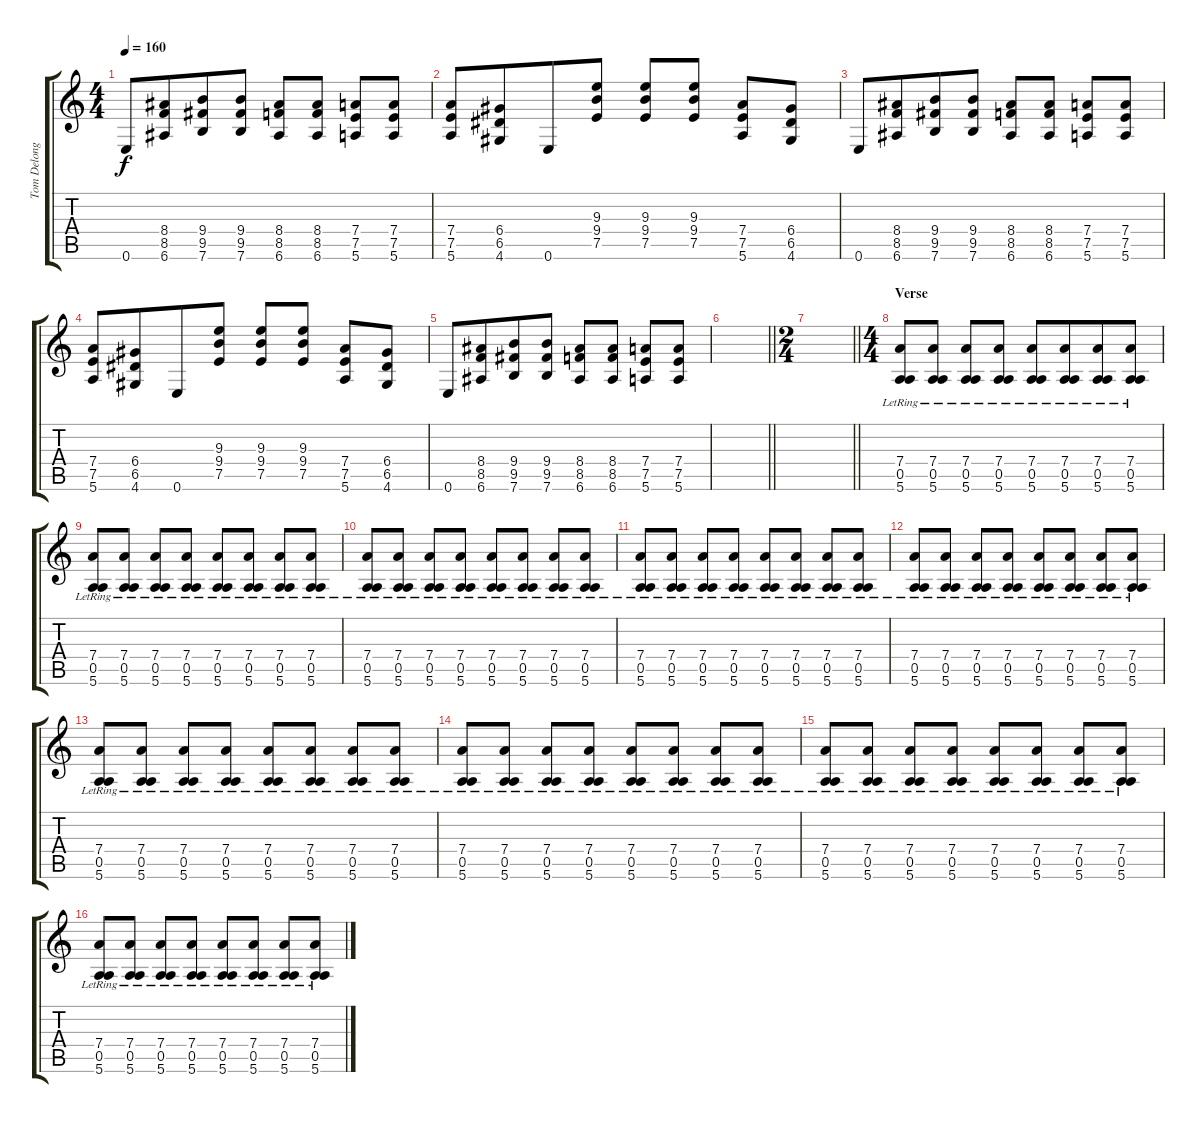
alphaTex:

\track ("Tom Delonge Distorted Guitar Left Ear" "Tom Delong") {instrument overdrivenguitar}
\staff {score tabs}
\tuning (E4 B3 G3 D3 A2 E2) {hide}
\ts (4 4)
\tempo 160
\clef g2
\ks c
0.6.8{dy f beam merge} (8.4 8.5 6.6).8{beam merge} (9.4 9.5 7.6).8{beam merge} (9.4 9.5 7.6).8 (8.4 8.5 6.6).8 (8.4 8.5 6.6).8 (7.4 7.5 5.6).8{beam merge} (7.4 7.5 5.6).8 |
(7.4 7.5 5.6).8 (6.4 6.5 4.6).8{beam merge} 0.6.8 (9.3 9.4 7.5).8 (9.3 9.4 7.5).8{beam merge} (9.3 9.4 7.5).8 (7.4 7.5 5.6).8{beam merge} (6.4 6.5 4.6).8 |
0.6.8{beam merge} (8.4 8.5 6.6).8{beam merge} (9.4 9.5 7.6).8{beam merge} (9.4 9.5 7.6).8 (8.4 8.5 6.6).8 (8.4 8.5 6.6).8 (7.4 7.5 5.6).8{beam merge} (7.4 7.5 5.6).8 |
(7.4 7.5 5.6).8 (6.4 6.5 4.6).8{beam merge} 0.6.8 (9.3 9.4 7.5).8 (9.3 9.4 7.5).8{beam merge} (9.3 9.4 7.5).8 (7.4 7.5 5.6).8{beam merge} (6.4 6.5 4.6).8 |
0.6.8{beam merge} (8.4 8.5 6.6).8{beam merge} (9.4 9.5 7.6).8{beam merge} (9.4 9.5 7.6).8 (8.4 8.5 6.6).8 (8.4 8.5 6.6).8 (7.4 7.5 5.6).8{beam merge} (7.4 7.5 5.6).8 |
\barLineRight lightlight
|
\ts (2 4)
\barLineRight lightlight
|
\ts (4 4)
\section ("" "Verse")
(7.4{lr} 0.5{lr} 5.6).8 (7.4{lr} 0.5{lr} 5.6).8 (7.4{lr} 0.5{lr} 5.6).8{beam merge} (7.4{lr} 0.5{lr} 5.6).8 (7.4{lr} 0.5{lr} 5.6).8 (7.4{lr} 0.5{lr} 5.6).8{beam merge} (7.4{lr} 0.5{lr} 5.6).8 (7.4{lr} 0.5{lr} 5.6).8 |
(7.4{lr} 0.5{lr} 5.6).8 (7.4{lr} 0.5{lr} 5.6).8 (7.4{lr} 0.5{lr} 5.6).8{beam merge} (7.4{lr} 0.5{lr} 5.6).8 (7.4{lr} 0.5{lr} 5.6).8 (7.4{lr} 0.5{lr} 5.6).8 (7.4{lr} 0.5{lr} 5.6).8 (7.4{lr} 0.5{lr} 5.6).8 |
(7.4{lr} 0.5{lr} 5.6).8 (7.4{lr} 0.5{lr} 5.6).8 (7.4{lr} 0.5{lr} 5.6).8{beam merge} (7.4{lr} 0.5{lr} 5.6).8 (7.4{lr} 0.5{lr} 5.6).8 (7.4{lr} 0.5{lr} 5.6).8 (7.4{lr} 0.5{lr} 5.6).8 (7.4{lr} 0.5{lr} 5.6).8 |
(7.4{lr} 0.5{lr} 5.6).8 (7.4{lr} 0.5{lr} 5.6).8 (7.4{lr} 0.5{lr} 5.6).8{beam merge} (7.4{lr} 0.5{lr} 5.6).8 (7.4{lr} 0.5{lr} 5.6).8 (7.4{lr} 0.5{lr} 5.6).8 (7.4{lr} 0.5{lr} 5.6).8 (7.4{lr} 0.5{lr} 5.6).8 |
(7.4{lr} 0.5{lr} 5.6{lr}).8 (7.4{lr} 0.5{lr} 5.6{lr}).8 (7.4{lr} 0.5{lr} 5.6{lr}).8{beam merge} (7.4{lr} 0.5{lr} 5.6{lr}).8 (7.4{lr} 0.5{lr} 5.6{lr}).8 (7.4{lr} 0.5{lr} 5.6{lr}).8 (7.4{lr} 0.5{lr} 5.6{lr}).8 (7.4{lr} 0.5{lr} 5.6{lr}).8 |
(7.4{lr} 0.5{lr} 5.6{lr}).8 (7.4{lr} 0.5{lr} 5.6{lr}).8 (7.4{lr} 0.5{lr} 5.6{lr}).8{beam merge} (7.4{lr} 0.5{lr} 5.6{lr}).8 (7.4{lr} 0.5{lr} 5.6{lr}).8 (7.4{lr} 0.5{lr} 5.6{lr}).8 (7.4{lr} 0.5{lr} 5.6{lr}).8 (7.4{lr} 0.5{lr} 5.6{lr}).8 |
(7.4{lr} 0.5{lr} 5.6{lr}).8 (7.4{lr} 0.5{lr} 5.6{lr}).8 (7.4{lr} 0.5{lr} 5.6{lr}).8{beam merge} (7.4{lr} 0.5{lr} 5.6{lr}).8 (7.4{lr} 0.5{lr} 5.6{lr}).8 (7.4{lr} 0.5{lr} 5.6{lr}).8 (7.4{lr} 0.5{lr} 5.6{lr}).8 (7.4{lr} 0.5{lr} 5.6{lr}).8 |
(7.4{lr} 0.5{lr} 5.6{lr}).8 (7.4{lr} 0.5{lr} 5.6{lr}).8 (7.4{lr} 0.5{lr} 5.6{lr}).8{beam merge} (7.4{lr} 0.5{lr} 5.6{lr}).8 (7.4{lr} 0.5{lr} 5.6{lr}).8 (7.4{lr} 0.5{lr} 5.6{lr}).8 (7.4{lr} 0.5{lr} 5.6{lr}).8 (7.4{lr} 0.5{lr} 5.6{lr}).8 |
(7.4{lr} 0.5{lr} 5.6{lr}).8 (7.4{lr} 0.5{lr} 5.6{lr}).8 (7.4{lr} 0.5{lr} 5.6{lr}).8{beam merge} (7.4{lr} 0.5{lr} 5.6{lr}).8 (7.4{lr} 0.5{lr} 5.6{lr}).8 (7.4{lr} 0.5{lr} 5.6{lr}).8 (7.4{lr} 0.5{lr} 5.6{lr}).8 (7.4{lr} 0.5{lr} 5.6{lr}).8
